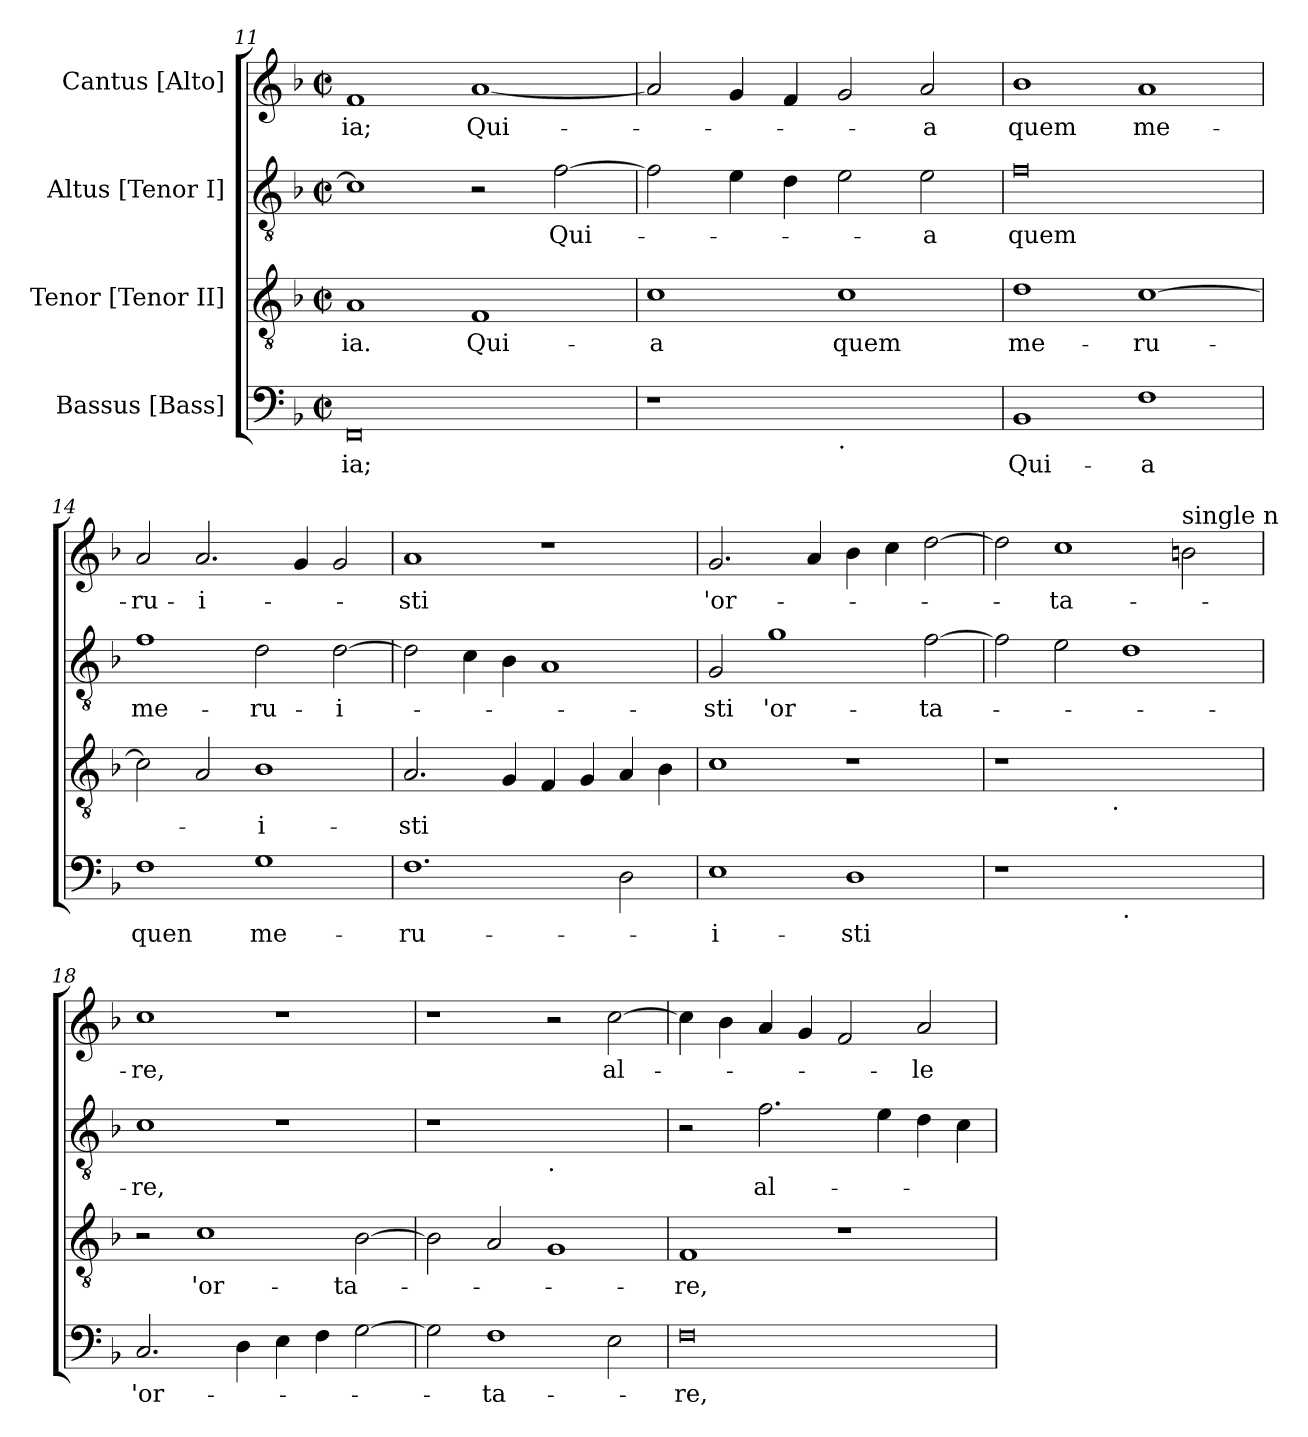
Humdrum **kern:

**kern	**text	**kern	**text	**kern	**text	**kern	**text
*part4	*part4	*part3	*part3	*part2	*part2	*part1	*part1
*staff4	*staff4	*staff3	*staff3	*staff2	*staff2	*staff1	*staff1
*I"Bassus [Bass]	*	*I"Tenor [Tenor II]	*	*I"Altus [Tenor I]	*	*I"Cantus [Alto]	*
*clefF4	*	*clefGv2	*	*clefGv2	*	*clefG2	*
*k[b-]	*	*k[b-]	*	*k[b-]	*	*k[b-]	*
*F:	*	*F:	*	*F:	*	*F:	*
*M2/2	*	*M2/2	*	*M2/2	*	*M2/2	*
*met(c|)	*	*met(c|)	*	*met(c|)	*	*met(c|)	*
=11	=11	=11	=11	=11	=11	=11	=11
!	!LO:LY:b	!	!LO:LY:b	!	!	!	!LO:LY:b
0FF	-ia;	1A	-ia.	1c]	.	1f	-ia;
!	!	!	!LO:LY:b	!	!	!	!LO:LY:b
.	.	1F	Qui-	2r	.	[<1a	Qui-
!	!	!	!	!	!LO:LY:b	!	!
.	.	.	.	[>2f\	Qui-	.	.
=12	=12	=12	=12	=12	=12	=12	=12
!	!	!	!LO:LY:b	!	!	!	!
1r	.	1c	-a	2f\]	.	2a/]	.
.	.	.	.	4e\	.	4g/	.
.	.	.	.	4d\	.	4f/	.
!LO:TX:b:t=.	!	!	!	!	!	!	!
!	!	!	!LO:LY:b	!	!	!	!
1ryy	.	1c	quem	2e\	.	2g/	.
!	!	!	!	!	!LO:LY:b	!	!LO:LY:b
.	.	.	.	2e\	-a	2a/	-a
=13	=13	=13	=13	=13	=13	=13	=13
!	!LO:LY:b	!	!LO:LY:b	!	!LO:LY:b	!	!LO:LY:b
1BB-	Qui-	1d	me-	0f	quem	1b-	quem
!	!LO:LY:b	!	!LO:LY:b	!	!	!	!LO:LY:b
1F	-a	[>1c	-ru-	.	.	1a	me-
!!LO:PB:g=z
=14	=14	=14	=14	=14	=14	=14	=14
!	!LO:LY:b	!	!	!	!LO:LY:b	!	!LO:LY:b
1F	quen	2c\]	.	1f	me-	2a/	-ru-
!	!	!	!	!	!	!	!LO:LY:b
.	.	2A/	.	.	.	2.a/	-i-
!	!LO:LY:b	!	!LO:LY:b	!	!LO:LY:b	!	!
1G	me-	1B-	-i-	2d\	-ru-	.	.
.	.	.	.	.	.	4g/	.
!	!	!	!	!	!LO:LY:b	!	!
.	.	.	.	[>2d\	-i-	2g/	.
=15	=15	=15	=15	=15	=15	=15	=15
!	!LO:LY:b	!	!LO:LY:b	!	!	!	!LO:LY:b
1.F	-ru-	2.A/	-sti	2d\]	.	1a	-sti
.	.	.	.	4c\	.	.	.
.	.	4G/	.	4B-\	.	.	.
.	.	4F/	.	1A	.	1r	.
.	.	4G/	.	.	.	.	.
2D\	.	4A/	.	.	.	.	.
.	.	4B-\	.	.	.	.	.
=16	=16	=16	=16	=16	=16	=16	=16
!	!LO:LY:b	!	!	!	!LO:LY:b	!	!LO:LY:b
1E	-i-	1c	.	2G/	-sti	2.g/	'or-
!	!	!	!	!	!LO:LY:b	!	!
.	.	.	.	1g	'or-	.	.
.	.	.	.	.	.	4a/	.
!	!LO:LY:b	!	!	!	!	!	!
1D	-sti	1r	.	.	.	4b-\	.
.	.	.	.	.	.	4cc\	.
!	!	!	!	!	!LO:LY:b	!	!
.	.	.	.	[>2f\	-ta-	[>2dd\	.
=17	=17	=17	=17	=17	=17	=17	=17
*	*	*^	*	*	*	*	*
1r	.	1r	2ryy	.	2f\]	.	2dd\]	.
!	!	!	!	!	!	!	!	!LO:LY:b
.	.	.	4...ryy	.	2e\	.	1cc	-ta-
!	!	!	!LO:TX:b:t=.	!	!	!	!	!
.	.	.	1ryy	.	.	.	.	.
!LO:TX:b:t=.	!	!	!	!	!	!	!	!
1ryy	.	1ryy	.	.	1d	.	.	.
!	!	!	!	!	!	!	!LO:TX:a:t=single n	!
.	.	.	.	.	.	.	2b\	.
.	.	.	32ryy	.	.	.	.	.
!!LO:LB:g=z
=18	=18	=18	=18	=18	=18	=18	=18	=18
!	!LO:LY:b	!	!	!	!	!LO:LY:b	!	!LO:LY:b
*	*	*v	*v	*	*	*	*	*
2.C/	'or-	2r	.	1c	-re,	1cc	-re,
!	!	!	!LO:LY:b	!	!	!	!
.	.	1c	'or-	.	.	.	.
4D\	.	.	.	.	.	.	.
4E\	.	.	.	1r	.	1r	.
4F\	.	.	.	.	.	.	.
!	!	!	!LO:LY:b	!	!	!	!
[>2G\	.	[>2B-\	-ta-	.	.	.	.
=19	=19	=19	=19	=19	=19	=19	=19
2G\]	.	2B-\]	.	1r	.	1r	.
!	!LO:LY:b	!	!	!	!	!	!
1F	-ta-	2A/	.	.	.	.	.
!	!	!	!	!LO:TX:b:t=.	!	!	!
.	.	1G	.	1ryy	.	2r	.
!	!	!	!	!	!	!	!LO:LY:b
2E\	.	.	.	.	.	[>2cc\	al-
=20	=20	=20	=20	=20	=20	=20	=20
!	!LO:LY:b	!	!LO:LY:b	!	!	!	!
0F	-re,	1F	-re,	2r	.	4cc\]	.
.	.	.	.	.	.	4b-\	.
!	!	!	!	!	!LO:LY:b	!	!
.	.	.	.	2.f\	al-	4a/	.
.	.	.	.	.	.	4g/	.
.	.	1r	.	.	.	2f/	.
.	.	.	.	4e\	.	.	.
!	!	!	!	!	!	!	!LO:LY:b
.	.	.	.	4d\	.	2a/	-le-
.	.	.	.	4c\	.	.	.
=	=	=	=	=	=	=	=
*-	*-	*-	*-	*-	*-	*-	*-
